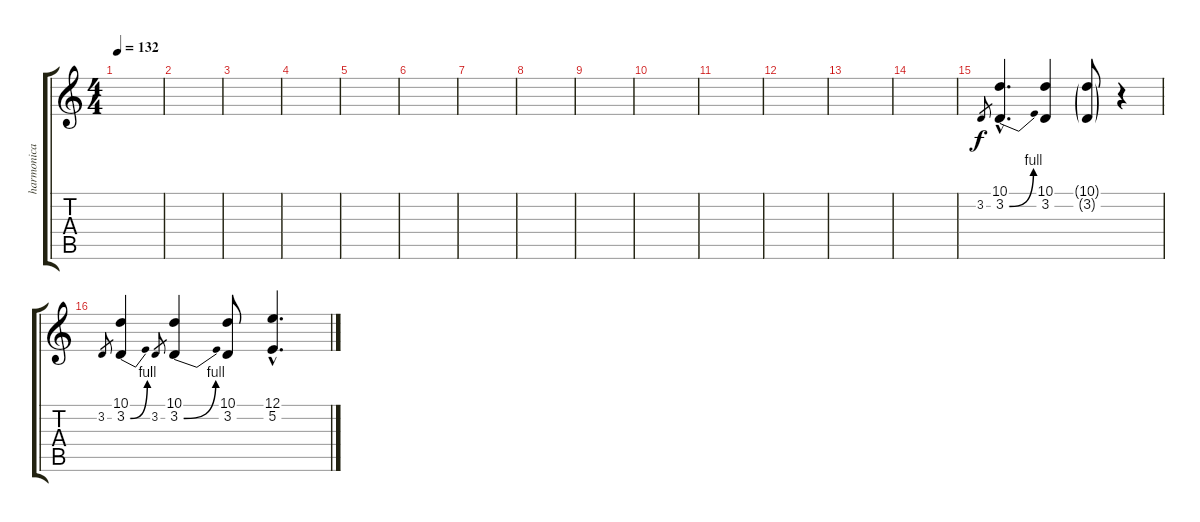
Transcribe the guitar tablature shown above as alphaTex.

\track ("harmonica" "harmonica") {instrument harmonica}
\staff {score tabs}
\tuning (E4 B3 G3 D3 A2 E2) {hide}
\ts (4 4)
\tempo 132
\clef g2
\ks c
|
|
|
|
|
|
|
|
|
|
|
|
|
|
3.2.8{gr} (10.1{hac} 3.2{be (bend 0 0 60 4) hac}).4{d} (10.1 3.2).4 (10.1{g} 3.2{g}).8 r.4 |
3.2.8{gr} (10.1 3.2{be (bend 0 0 60 4)}).4 3.2.8{gr} (10.1 3.2{be (bend 0 0 60 4)}).4 (10.1 3.2).8 (12.1{hac} 5.2{hac}).4{d}
